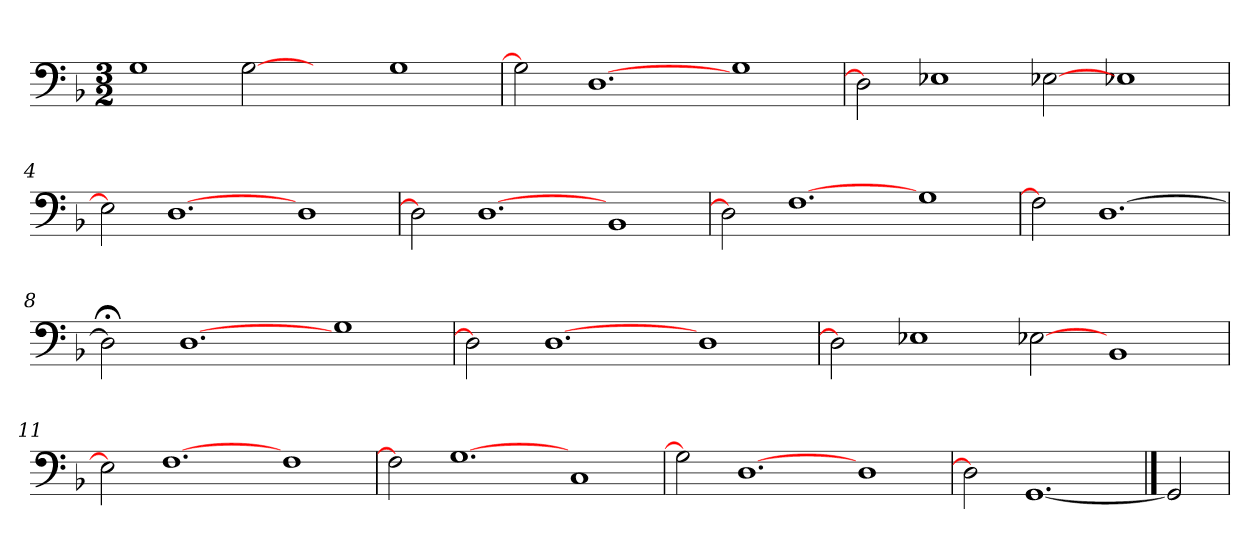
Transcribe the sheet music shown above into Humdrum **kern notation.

**kern
*part1
*staff1
*clefF4
*k[b-]
*M3/2
=1
1G
[2G
2ryy
1G
=2
2G]
[1.D
1G
=3
2D]
1E-X
[2E-X
1E-X
=4
2E-]
[1.D
1D
=5
2D]
[1.D
1BB-
=6
2D]
[1.F
1G
=7
2F]
[1.D
=8
2D;<]
[1.D
1G
=9
2D]
[1.D
1D
=10
2D]
1E-X
[2E-X
1BB-
=11
2E-]
[1.F
1F
=12
2F]
[1.G
1C
=13
2G]
[1.D
1D
=14
2D]
[1.GG
==15
2GG]
=
*-
